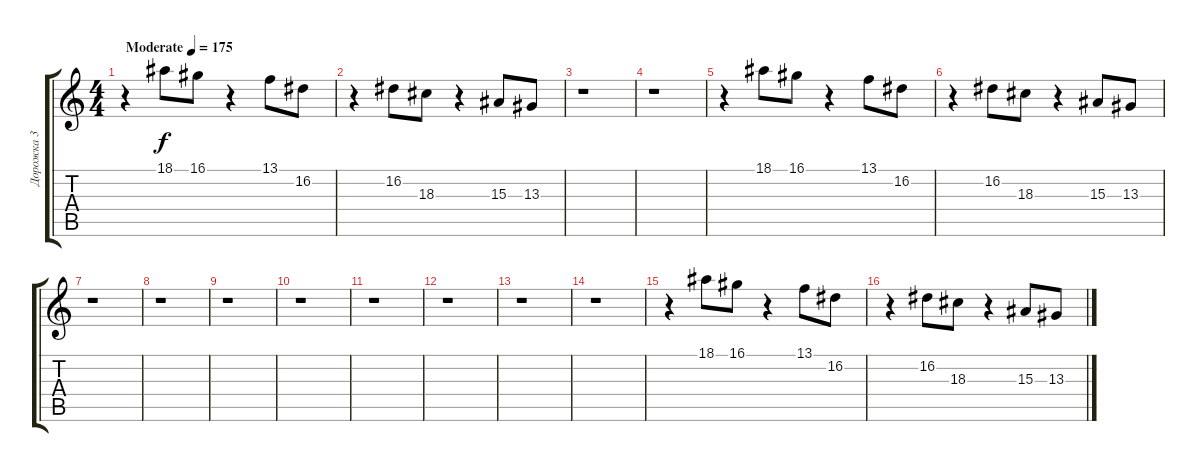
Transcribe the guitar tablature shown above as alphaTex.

\track ("Дорожка 3" "Дорожка 3") {instrument lead6voice}
\staff {score tabs}
\tuning (E4 B3 G3 D3 A2 E2) {hide}
\ts (4 4)
\tempo (175 "Moderate")
\clef g2
\ks c
r.4{dy f instrument lead6voice} 18.1.8 16.1.8 r.4 13.1.8 16.2.8 |
r.4 16.2.8 18.3.8 r.4 15.3.8 13.3.8 |
r.1 |
r.1 |
r.4 18.1.8 16.1.8 r.4 13.1.8 16.2.8 |
r.4 16.2.8 18.3.8 r.4 15.3.8 13.3.8 |
r.1 |
r.1 |
r.1 |
r.1 |
r.1 |
r.1 |
r.1 |
r.1 |
r.4 18.1.8 16.1.8 r.4 13.1.8 16.2.8 |
r.4 16.2.8 18.3.8 r.4 15.3.8 13.3.8
